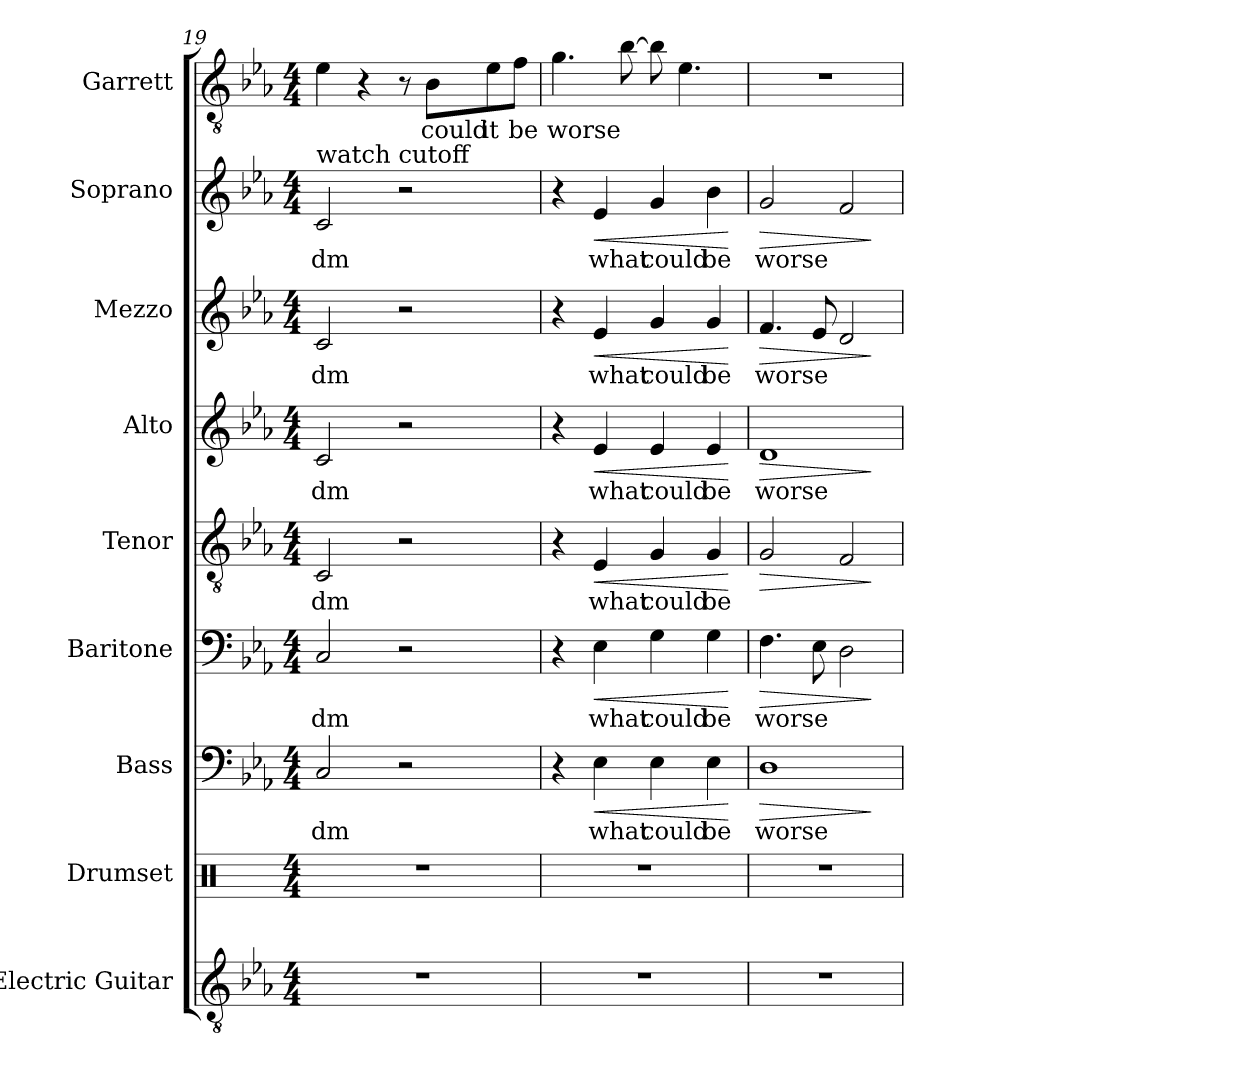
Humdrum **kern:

**kern	**kern	**kern	**text	**dynam	**kern	**text	**dynam	**kern	**text	**dynam	**kern	**text	**dynam	**kern	**text	**dynam	**kern	**text	**dynam	**kern	**text
*part9	*part8	*part7	*part7	*part7	*part6	*part6	*part6	*part5	*part5	*part5	*part4	*part4	*part4	*part3	*part3	*part3	*part2	*part2	*part2	*part1	*part1
*staff9	*staff8	*staff7	*staff7	*staff7	*staff6	*staff6	*staff6	*staff5	*staff5	*staff5	*staff4	*staff4	*staff4	*staff3	*staff3	*staff3	*staff2	*staff2	*staff2	*staff1	*staff1
*I"Electric Guitar	*I"Drumset	*I"Bass	*	*	*I"Baritone	*	*	*I"Tenor	*	*	*I"Alto	*	*	*I"Mezzo	*	*	*I"Soprano	*	*	*I"Garrett	*
*I'El. Guit.	*	*I'Bass	*	*	*I'Bari	*	*	*I'Ten	*	*	*I'Alt	*	*	*I'Mez	*	*	*I'Sop	*	*	*I'G	*
!!LO:LB:g=z
*clefGv2	*clefX	*clefF4	*	*	*clefF4	*	*	*clefGv2	*	*	*clefG2	*	*	*clefG2	*	*	*clefG2	*	*	*clefGv2	*
*k[b-e-a-]	*k[]	*k[b-e-a-]	*	*	*k[b-e-a-]	*	*	*k[b-e-a-]	*	*	*k[b-e-a-]	*	*	*k[b-e-a-]	*	*	*k[b-e-a-]	*	*	*k[b-e-a-]	*
*M4/4	*M4/4	*M4/4	*	*	*M4/4	*	*	*M4/4	*	*	*M4/4	*	*	*M4/4	*	*	*M4/4	*	*	*M4/4	*
=19	=19	=19	=19	=19	=19	=19	=19	=19	=19	=19	=19	=19	=19	=19	=19	=19	=19	=19	=19	=19	=19
!	!	!	!	!	!	!	!	!	!	!	!	!	!	!	!	!	!LO:TX:a:t=watch cutoff	!	!	!	!
!	!	!	!LO:LY:b	!	!	!LO:LY:b	!	!	!LO:LY:b	!	!	!LO:LY:b	!	!	!LO:LY:b	!	!	!LO:LY:b	!	!	!
1r	1r	2C/	dm	.	2C/	dm	.	2C/	dm	.	2c/	dm	.	2c/	dm	.	2c/	dm	.	4e-\	.
.	.	.	.	.	.	.	.	.	.	.	.	.	.	.	.	.	.	.	.	4r	.
.	.	2r	.	.	2r	.	.	2r	.	.	2r	.	.	2r	.	.	2r	.	.	8r	.
!	!	!	!	!	!	!	!	!	!	!	!	!	!	!	!	!	!	!	!	!	!LO:LY:b
.	.	.	.	.	.	.	.	.	.	.	.	.	.	.	.	.	.	.	.	8B-\L	could
!	!	!	!	!	!	!	!	!	!	!	!	!	!	!	!	!	!	!	!	!	!LO:LY:b
.	.	.	.	.	.	.	.	.	.	.	.	.	.	.	.	.	.	.	.	8e-\	it
!	!	!	!	!	!	!	!	!	!	!	!	!	!	!	!	!	!	!	!	!	!LO:LY:b
.	.	.	.	.	.	.	.	.	.	.	.	.	.	.	.	.	.	.	.	8f\J	be
=20	=20	=20	=20	=20	=20	=20	=20	=20	=20	=20	=20	=20	=20	=20	=20	=20	=20	=20	=20	=20	=20
!	!	!	!	!	!	!	!	!	!	!	!	!	!	!	!	!	!	!	!	!	!LO:LY:b
1r	1r	4r	.	.	4r	.	.	4r	.	.	4r	.	.	4r	.	.	4r	.	.	4.g\	worse
!	!	!	!LO:LY:b	!LO:HP:b	!	!LO:LY:b	!LO:HP:b	!	!LO:LY:b	!LO:HP:b	!	!LO:LY:b	!LO:HP:b	!	!LO:LY:b	!LO:HP:b	!	!LO:LY:b	!LO:HP:b	!	!
.	.	4E-\	what	<	4E-\	what	<	4E-/	what	<	4e-/	what	<	4e-/	what	<	4e-/	what	<	.	.
.	.	.	.	.	.	.	.	.	.	.	.	.	.	.	.	.	.	.	.	[8b-\	.
!	!	!	!LO:LY:b	!	!	!LO:LY:b	!	!	!LO:LY:b	!	!	!LO:LY:b	!	!	!LO:LY:b	!	!	!LO:LY:b	!	!	!
.	.	4E-\	could	.	4G\	could	.	4G/	could	.	4e-/	could	.	4g/	could	.	4g/	could	.	8b-\]	.
.	.	.	.	.	.	.	.	.	.	.	.	.	.	.	.	.	.	.	.	4.e-\	.
!	!	!	!LO:LY:b	!	!	!LO:LY:b	!	!	!LO:LY:b	!	!	!LO:LY:b	!	!	!LO:LY:b	!	!	!LO:LY:b	!	!	!
.	.	4E-\	be	.	4G\	be	.	4G/	be	.	4e-/	be	.	4g/	be	.	4b-\	be	.	.	.
.	.	.	.	[	.	.	[	.	.	[	.	.	[	.	.	[	.	.	[	.	.
=21	=21	=21	=21	=21	=21	=21	=21	=21	=21	=21	=21	=21	=21	=21	=21	=21	=21	=21	=21	=21	=21
!	!	!	!LO:LY:b	!LO:HP:b	!	!LO:LY:b	!LO:HP:b	!	!	!LO:HP:b	!	!LO:LY:b	!LO:HP:b	!	!LO:LY:b	!LO:HP:b	!	!LO:LY:b	!LO:HP:b	!	!
1r	1r	1D	worse	>	4.F\	worse	>	2G/	.	>	1d	worse	>	4.f/	worse	>	2g/	worse	>	1r	.
.	.	.	.	.	8E-\	.	.	.	.	.	.	.	.	8e-/	.	.	.	.	.	.	.
.	.	.	.	.	2D\	.	.	2F/	.	.	.	.	.	2d/	.	.	2f/	.	.	.	.
.	.	.	.	]	.	.	]	.	.	]	.	.	]	.	.	]	.	.	]	.	.
=	=	=	=	=	=	=	=	=	=	=	=	=	=	=	=	=	=	=	=	=	=
*-	*-	*-	*-	*-	*-	*-	*-	*-	*-	*-	*-	*-	*-	*-	*-	*-	*-	*-	*-	*-	*-
